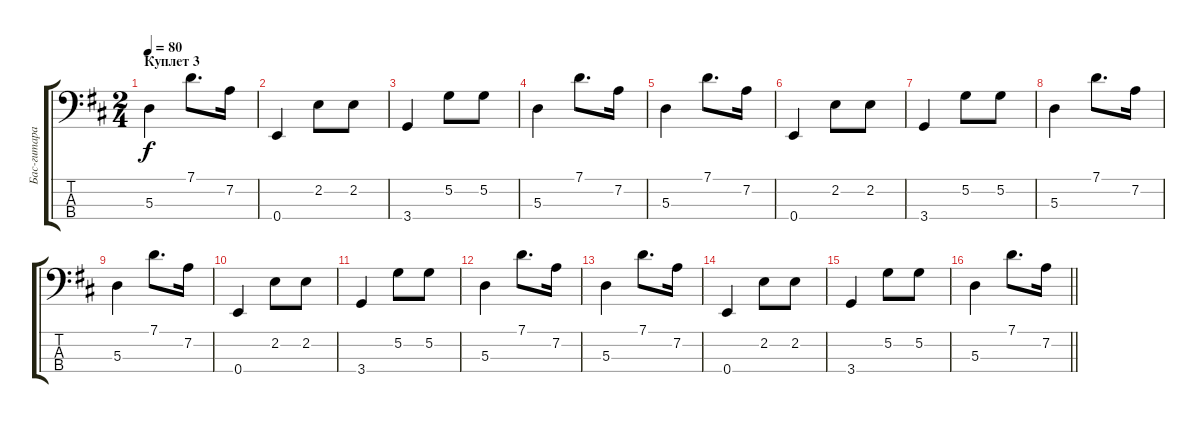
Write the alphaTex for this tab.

\track ("Бас-гитара" "Бас-гитара") {instrument electricbassfinger}
\staff {score tabs}
\tuning (G2 D2 A1 E1) {hide}
\ts (2 4)
\section ("" "Куплет 3")
\tempo 80
\clef f4
\ks d
5.3.4{dy f} 7.1.8{d} 7.2.16 |
0.4.4 2.2.8 2.2.8 |
3.4.4 5.2.8 5.2.8 |
5.3.4 7.1.8{d} 7.2.16 |
5.3.4 7.1.8{d} 7.2.16 |
0.4.4 2.2.8 2.2.8 |
3.4.4 5.2.8 5.2.8 |
5.3.4 7.1.8{d} 7.2.16 |
5.3.4 7.1.8{d} 7.2.16 |
0.4.4 2.2.8 2.2.8 |
3.4.4 5.2.8 5.2.8 |
5.3.4 7.1.8{d} 7.2.16 |
5.3.4 7.1.8{d} 7.2.16 |
0.4.4 2.2.8 2.2.8 |
3.4.4 5.2.8 5.2.8 |
\barLineRight lightlight
5.3.4 7.1.8{d} 7.2.16
